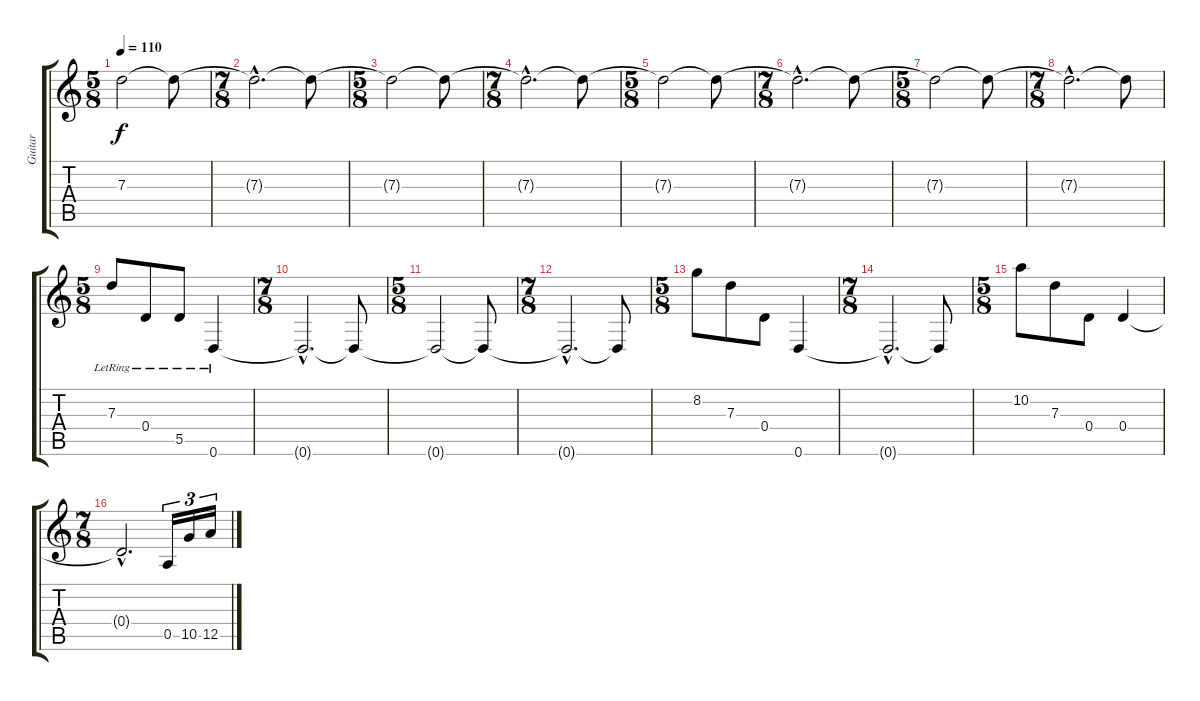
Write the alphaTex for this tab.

\track ("Guitar" "Guitar") {instrument distortionguitar}
\staff {score tabs}
\tuning (E4 B3 G3 D3 A2 D2) {hide}
\ts (5 8)
\tempo 110
\clef g2
\ks c
7.3.2{dy f} 7.3{t}.8 |
\ts (7 8)
7.3{hac t}.2{d} 7.3{t}.8 |
\ts (5 8)
7.3{t}.2 7.3{t}.8 |
\ts (7 8)
7.3{hac t}.2{d} 7.3{t}.8 |
\ts (5 8)
7.3{t}.2 7.3{t}.8 |
\ts (7 8)
7.3{hac t}.2{d} 7.3{t}.8 |
\ts (5 8)
7.3{t}.2 7.3{t}.8 |
\ts (7 8)
7.3{hac t}.2{d} 7.3{t}.8 |
\ts (5 8)
7.3{lr}.8 0.4{lr}.8 5.5{lr}.8 0.6{lr}.4 |
\ts (7 8)
0.6{hac t}.2{d} 0.6{t}.8 |
\ts (5 8)
0.6{t}.2 0.6{t}.8 |
\ts (7 8)
0.6{hac t}.2{d} 0.6{t}.8 |
\ts (5 8)
8.2.8 7.3.8 0.4.8 0.6.4 |
\ts (7 8)
0.6{hac t}.2{d} 0.6{t}.8 |
\ts (5 8)
10.2.8 7.3.8 0.4.8 0.4.4 |
\ts (7 8)
0.4{hac t}.2{d} 0.5.16{tu (3 2) instrument electricguitarmuted} 10.5.16{tu (3 2)} 12.5.16{tu (3 2)}
